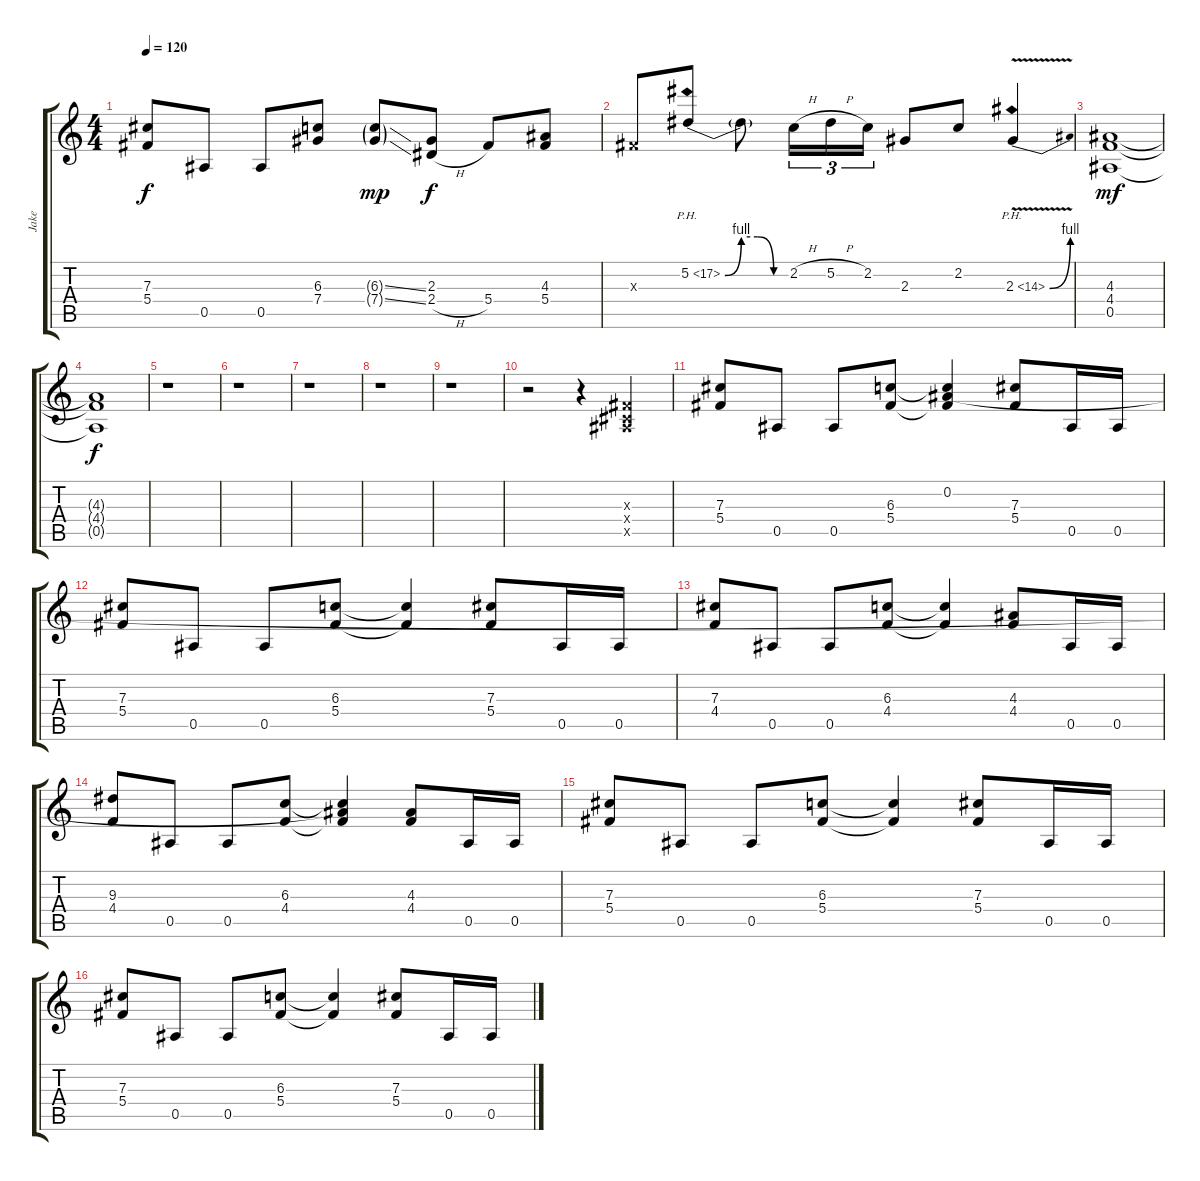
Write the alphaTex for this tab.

\track ("Jake" "Jake") {instrument overdrivenguitar}
\staff {score tabs}
\tuning (Eb4 Bb3 Gb3 Db3 Bb2 F2) {hide}
\ts (4 4)
\tempo 120
\clef g2
\ks c
(7.3 5.4).8{dy f} 0.5.8 0.5.8 (6.3 7.4).8 (6.3{ss g} 7.4{ss g}).8{dy mp} (2.3 2.4{h}).8{dy f} 5.4.8 (4.3 5.4).8 |
0.3{x}.8 5.2{be (custom 0 0 15 4 30 4 45 0 60 0) ph 12}.8 5.2{t}.8 2.2{h}.16{tu (3 2)} 5.2{h}.16{tu (3 2)} 2.2.16{tu (3 2)} 2.3.8 2.2.8 2.3{be (bend 0 0 60 4) ph 12 v}.4 |
(4.3 4.4 0.5).1{dy mf} |
(4.3{t} 4.4{t} 0.5{t}).1{dy f} |
r.1 |
r.1 |
r.1 |
r.1 |
r.1 |
r.2 r.4 (0.3{x} 0.4{x} 0.5{x}).4 |
(7.3 5.4).8 0.5.8 0.5.8 (6.3 5.4).8 (0.2 6.3{t} 5.4{t}).4 (7.3 5.4).8 0.5.16 0.5.16 |
(7.3 5.4).8 0.5.8 0.5.8 (6.3 5.4).8 (6.3{t} 5.4{t}).4 (7.3 5.4).8 0.5.16 0.5.16 |
(7.3 4.4).8 0.5.8 0.5.8 (6.3 4.4).8 (6.3{t} 4.4{t}).4 (4.3 4.4).8 0.5.16 0.5.16 |
(9.3 4.4).8 0.5.8 0.5.8 (6.3 4.4).8 (0.2{t} 6.3{t} 4.4{t}).4 (4.3 4.4).8 0.5.16 0.5.16 |
(7.3 5.4).8 0.5.8 0.5.8 (6.3 5.4).8 (6.3{t} 5.4{t}).4 (7.3 5.4).8 0.5.16 0.5.16 |
(7.3 5.4).8 0.5.8 0.5.8 (6.3 5.4).8 (6.3{t} 5.4{t}).4 (7.3 5.4).8 0.5.16 0.5.16
